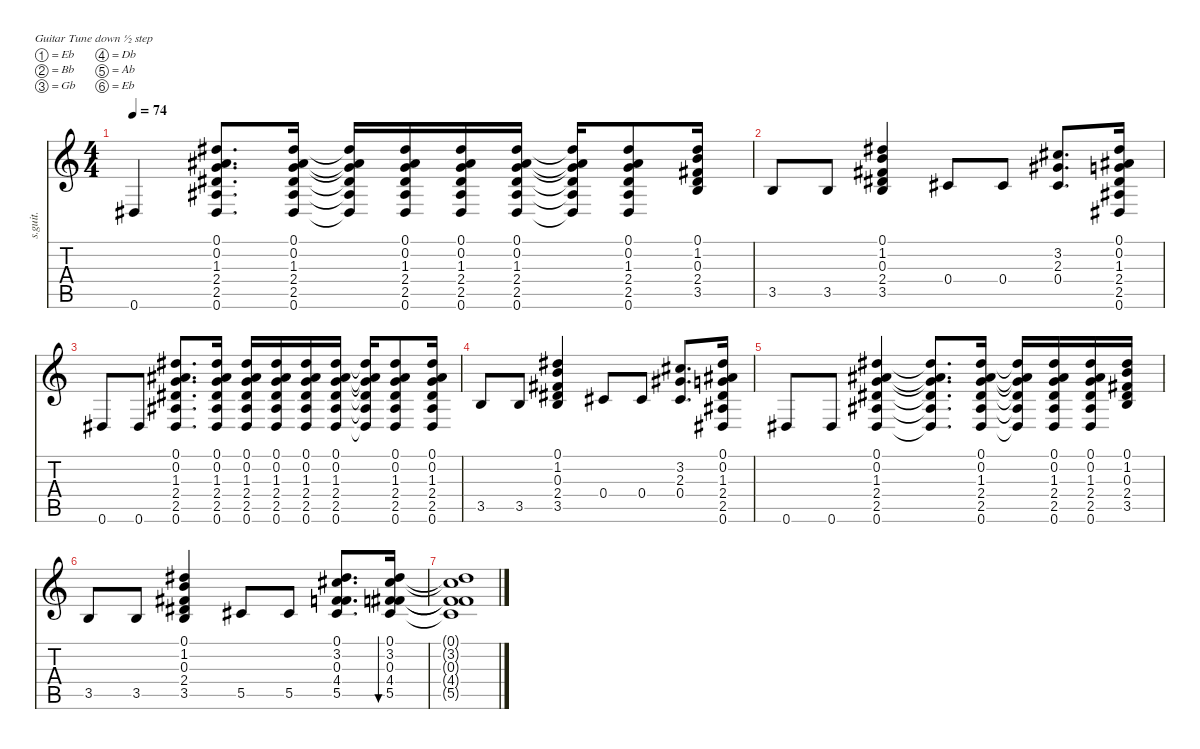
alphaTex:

\defaultSystemsLayout 4
\hideDynamics
\bracketExtendMode nobrackets
\track ("Pat Smear" "s.guit.") {instrument acousticguitarsteel}
\staff {score tabs}
\tuning (Eb4 Bb3 Gb3 Db3 Ab2 Eb2)
\ts (4 4)
\tempo 74
\clef g2
\ks c
0.6{acc #}.4{dy f} (0.1{acc #} 0.2{acc #} 1.3 2.4{acc #} 2.5{acc #} 0.6{acc #}).8{d} (0.1{acc #} 0.2{acc #} 1.3 2.4{acc #} 2.5{acc #} 0.6{acc #}).16 (0.1{t acc #} 0.2{t acc #} 1.3{t} 2.4{t acc #} 2.5{t acc #} 0.6{t acc #}).16 (0.1{acc #} 0.2{acc #} 1.3 2.4{acc #} 2.5{acc #} 0.6{acc #}).16 (0.1{acc #} 0.2{acc #} 1.3 2.4{acc #} 2.5{acc #} 0.6{acc #}).16 (0.1{acc #} 0.2{acc #} 1.3 2.4{acc #} 2.5{acc #} 0.6{acc #}).16 (0.1{t acc #} 0.2{t acc #} 1.3{t} 2.4{t acc #} 2.5{t acc #} 0.6{t acc #}).16 (0.1{acc #} 0.2{acc #} 1.3 2.4{acc #} 2.5{acc #} 0.6{acc #}).8 (0.1{acc #} 1.2 0.3{acc #} 2.4{acc #} 3.5).16 |
3.5.8 3.5.8 (0.1{acc #} 1.2 0.3{acc #} 2.4{acc #} 3.5).4 0.4{acc #}.8 0.4{acc #}.8 (3.2{acc #} 2.3{acc #} 0.4{acc #}).8{d} (0.1{acc #} 0.2{acc #} 1.3 2.4{acc #} 2.5{acc #} 0.6{acc #}).16 |
0.6{acc #}.8 0.6{acc #}.8 (0.1{acc #} 0.2{acc #} 1.3 2.4{acc #} 2.5{acc #} 0.6{acc #}).8{d} (0.1{acc #} 0.2{acc #} 1.3 2.4{acc #} 2.5{acc #} 0.6{acc #}).16 (0.1{acc #} 0.2{acc #} 1.3 2.4{acc #} 2.5{acc #} 0.6{acc #}).16 (0.1{acc #} 0.2{acc #} 1.3 2.4{acc #} 2.5{acc #} 0.6{acc #}).16 (0.1{acc #} 0.2{acc #} 1.3 2.4{acc #} 2.5{acc #} 0.6{acc #}).16 (0.1{acc #} 0.2{acc #} 1.3 2.4{acc #} 2.5{acc #} 0.6{acc #}).16 (0.1{t acc #} 0.2{t acc #} 1.3{t} 2.4{t acc #} 2.5{t acc #} 0.6{t acc #}).16 (0.1{acc #} 0.2{acc #} 1.3 2.4{acc #} 2.5{acc #} 0.6{acc #}).8 (0.1{acc #} 0.2{acc #} 1.3 2.4{acc #} 2.5{acc #} 0.6{acc #}).16 |
3.5.8 3.5.8 (0.1{acc #} 1.2 0.3{acc #} 2.4{acc #} 3.5).4 0.4{acc #}.8 0.4{acc #}.8 (3.2{acc #} 2.3{acc #} 0.4{acc #}).8{d} (0.1{acc #} 0.2{acc #} 1.3 2.4{acc #} 2.5{acc #} 0.6{acc #}).16 |
0.6{acc #}.8 0.6{acc #}.8 (0.1{acc #} 0.2{acc #} 1.3 2.4{acc #} 2.5{acc #} 0.6{acc #}).4 (0.1{t acc #} 0.2{t acc #} 1.3{t} 2.4{t acc #} 2.5{t acc #} 0.6{t acc #}).8{d} (0.1{acc #} 0.2{acc #} 1.3 2.4{acc #} 2.5{acc #} 0.6{acc #}).16 (0.1{t acc #} 0.2{t acc #} 1.3{t} 2.4{t acc #} 2.5{t acc #} 0.6{t acc #}).16 (0.1{acc #} 0.2{acc #} 1.3 2.4{acc #} 2.5{acc #} 0.6{acc #}).16 (0.1{acc #} 0.2{acc #} 1.3 2.4{acc #} 2.5{acc #} 0.6{acc #}).16 (0.1{acc #} 1.2 0.3{acc #} 2.4{acc #} 3.5).16 |
3.5.8 3.5.8 (0.1{acc #} 1.2 0.3{acc #} 2.4{acc #} 3.5).4 5.5{acc #}.8 5.5{acc #}.8 (0.1{acc #} 3.2{acc #} 0.3{acc #} 4.4 5.5{acc #}).8{d} (0.1{acc #} 3.2{acc #} 0.3{acc #} 4.4 5.5{acc #}).16{bu 120} |
(0.1{t acc #} 3.2{t acc #} 0.3{t acc #} 4.4{t} 5.5{t acc #}).1
